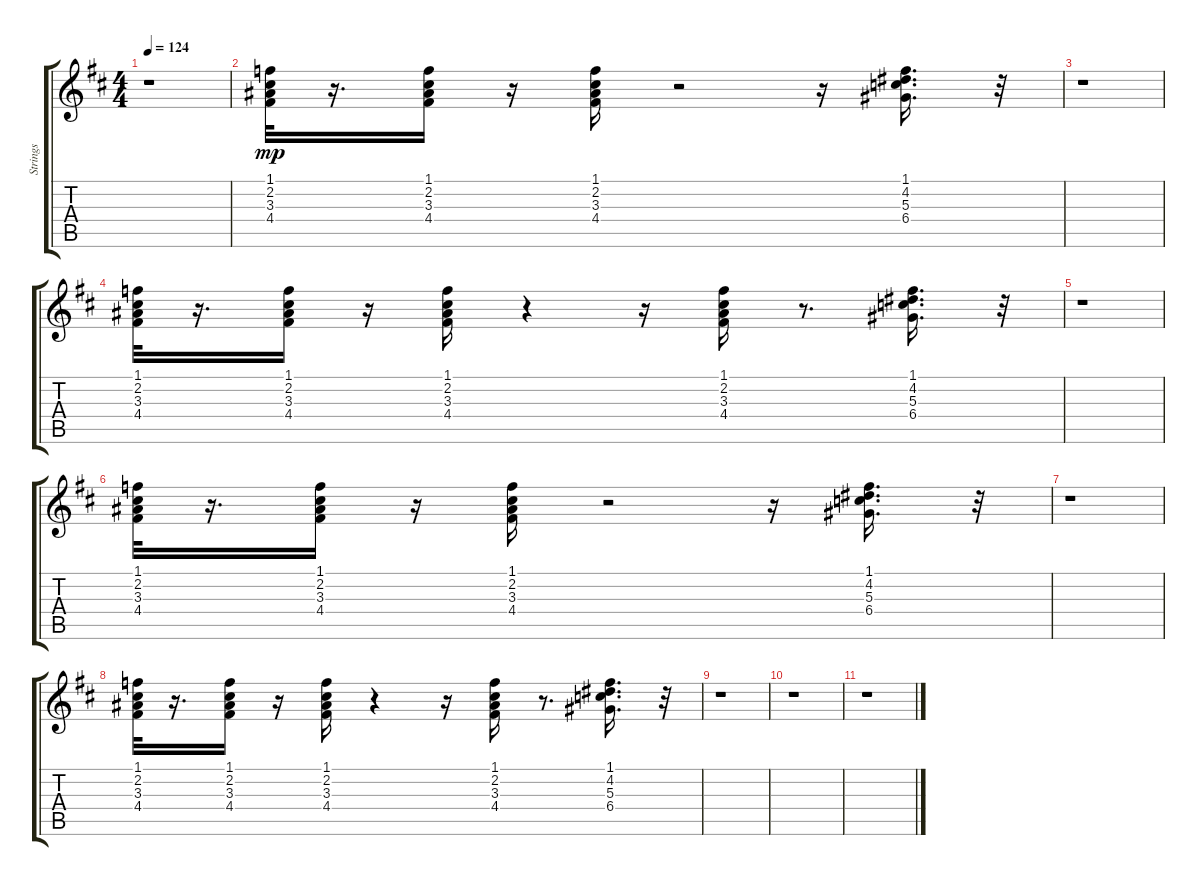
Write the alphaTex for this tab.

\track ("Strings" "Strings") {instrument overdrivenguitar}
\staff {score tabs}
\tuning (E4 B3 G3 D3 A2 E2) {hide}
\ts (4 4)
\tempo 124
\clef g2
\ks d
r.1{dy mp} |
(1.1 2.2 3.3 4.4).32 r.16{d} (1.1 2.2 3.3 4.4).16 r.16 (1.1 2.2 3.3 4.4).16 r.2 r.16 (1.1 4.2 5.3 6.4).16{d} r.32 |
r.1 |
(1.1 2.2 3.3 4.4).32 r.16{d} (1.1 2.2 3.3 4.4).16 r.16 (1.1 2.2 3.3 4.4).16 r.4 r.16 (1.1 2.2 3.3 4.4).16 r.8{d} (1.1 4.2 5.3 6.4).16{d} r.32 |
r.1 |
(1.1 2.2 3.3 4.4).32 r.16{d} (1.1 2.2 3.3 4.4).16 r.16 (1.1 2.2 3.3 4.4).16 r.2 r.16 (1.1 4.2 5.3 6.4).16{d} r.32 |
r.1 |
(1.1 2.2 3.3 4.4).32 r.16{d} (1.1 2.2 3.3 4.4).16 r.16 (1.1 2.2 3.3 4.4).16 r.4 r.16 (1.1 2.2 3.3 4.4).16 r.8{d} (1.1 4.2 5.3 6.4).16{d} r.32 |
r.1 |
r.1 |
r.1
